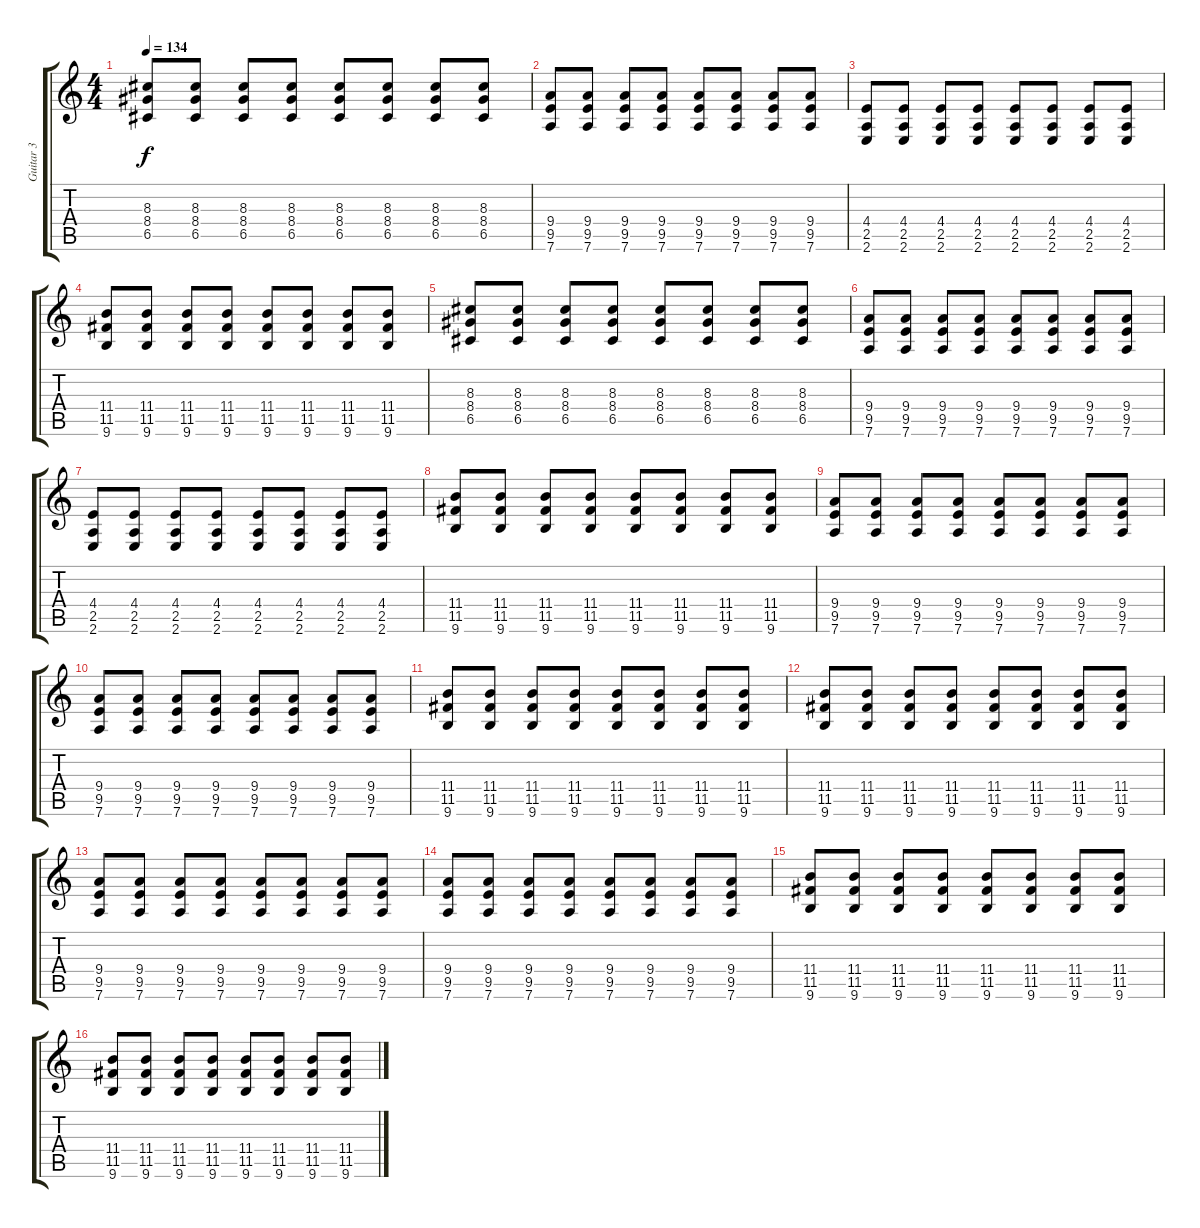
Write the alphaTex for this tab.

\track ("Guitar 3" "Guitar 3") {instrument overdrivenguitar}
\staff {score tabs}
\tuning (D4 A3 F3 C3 G2 D2) {hide}
\ts (4 4)
\tempo 134
\clef g2
\ks c
(8.3 8.4 6.5).8{dy f volume 13} (8.3 8.4 6.5).8 (8.3 8.4 6.5).8 (8.3 8.4 6.5).8 (8.3 8.4 6.5).8 (8.3 8.4 6.5).8 (8.3 8.4 6.5).8 (8.3 8.4 6.5).8 |
(9.4 9.5 7.6).8 (9.4 9.5 7.6).8 (9.4 9.5 7.6).8 (9.4 9.5 7.6).8 (9.4 9.5 7.6).8 (9.4 9.5 7.6).8 (9.4 9.5 7.6).8 (9.4 9.5 7.6).8 |
(4.4 2.5 2.6).8 (4.4 2.5 2.6).8 (4.4 2.5 2.6).8 (4.4 2.5 2.6).8 (4.4 2.5 2.6).8 (4.4 2.5 2.6).8 (4.4 2.5 2.6).8 (4.4 2.5 2.6).8 |
(11.4 11.5 9.6).8 (11.4 11.5 9.6).8 (11.4 11.5 9.6).8 (11.4 11.5 9.6).8 (11.4 11.5 9.6).8 (11.4 11.5 9.6).8 (11.4 11.5 9.6).8 (11.4 11.5 9.6).8 |
(8.3 8.4 6.5).8 (8.3 8.4 6.5).8 (8.3 8.4 6.5).8 (8.3 8.4 6.5).8 (8.3 8.4 6.5).8 (8.3 8.4 6.5).8 (8.3 8.4 6.5).8 (8.3 8.4 6.5).8 |
(9.4 9.5 7.6).8 (9.4 9.5 7.6).8 (9.4 9.5 7.6).8 (9.4 9.5 7.6).8 (9.4 9.5 7.6).8 (9.4 9.5 7.6).8 (9.4 9.5 7.6).8 (9.4 9.5 7.6).8 |
(4.4 2.5 2.6).8 (4.4 2.5 2.6).8 (4.4 2.5 2.6).8 (4.4 2.5 2.6).8 (4.4 2.5 2.6).8 (4.4 2.5 2.6).8 (4.4 2.5 2.6).8 (4.4 2.5 2.6).8 |
(11.4 11.5 9.6).8 (11.4 11.5 9.6).8 (11.4 11.5 9.6).8 (11.4 11.5 9.6).8 (11.4 11.5 9.6).8 (11.4 11.5 9.6).8 (11.4 11.5 9.6).8 (11.4 11.5 9.6).8 |
(9.4 9.5 7.6).8 (9.4 9.5 7.6).8 (9.4 9.5 7.6).8 (9.4 9.5 7.6).8 (9.4 9.5 7.6).8 (9.4 9.5 7.6).8 (9.4 9.5 7.6).8 (9.4 9.5 7.6).8 |
(9.4 9.5 7.6).8 (9.4 9.5 7.6).8 (9.4 9.5 7.6).8 (9.4 9.5 7.6).8 (9.4 9.5 7.6).8 (9.4 9.5 7.6).8 (9.4 9.5 7.6).8 (9.4 9.5 7.6).8 |
(11.4 11.5 9.6).8 (11.4 11.5 9.6).8 (11.4 11.5 9.6).8 (11.4 11.5 9.6).8 (11.4 11.5 9.6).8 (11.4 11.5 9.6).8 (11.4 11.5 9.6).8 (11.4 11.5 9.6).8 |
(11.4 11.5 9.6).8 (11.4 11.5 9.6).8 (11.4 11.5 9.6).8 (11.4 11.5 9.6).8 (11.4 11.5 9.6).8 (11.4 11.5 9.6).8 (11.4 11.5 9.6).8 (11.4 11.5 9.6).8 |
(9.4 9.5 7.6).8 (9.4 9.5 7.6).8 (9.4 9.5 7.6).8 (9.4 9.5 7.6).8 (9.4 9.5 7.6).8 (9.4 9.5 7.6).8 (9.4 9.5 7.6).8 (9.4 9.5 7.6).8 |
(9.4 9.5 7.6).8 (9.4 9.5 7.6).8 (9.4 9.5 7.6).8 (9.4 9.5 7.6).8 (9.4 9.5 7.6).8 (9.4 9.5 7.6).8 (9.4 9.5 7.6).8 (9.4 9.5 7.6).8 |
(11.4 11.5 9.6).8 (11.4 11.5 9.6).8 (11.4 11.5 9.6).8 (11.4 11.5 9.6).8 (11.4 11.5 9.6).8 (11.4 11.5 9.6).8 (11.4 11.5 9.6).8 (11.4 11.5 9.6).8 |
(11.4 11.5 9.6).8 (11.4 11.5 9.6).8 (11.4 11.5 9.6).8 (11.4 11.5 9.6).8 (11.4 11.5 9.6).8 (11.4 11.5 9.6).8 (11.4 11.5 9.6).8 (11.4 11.5 9.6).8
